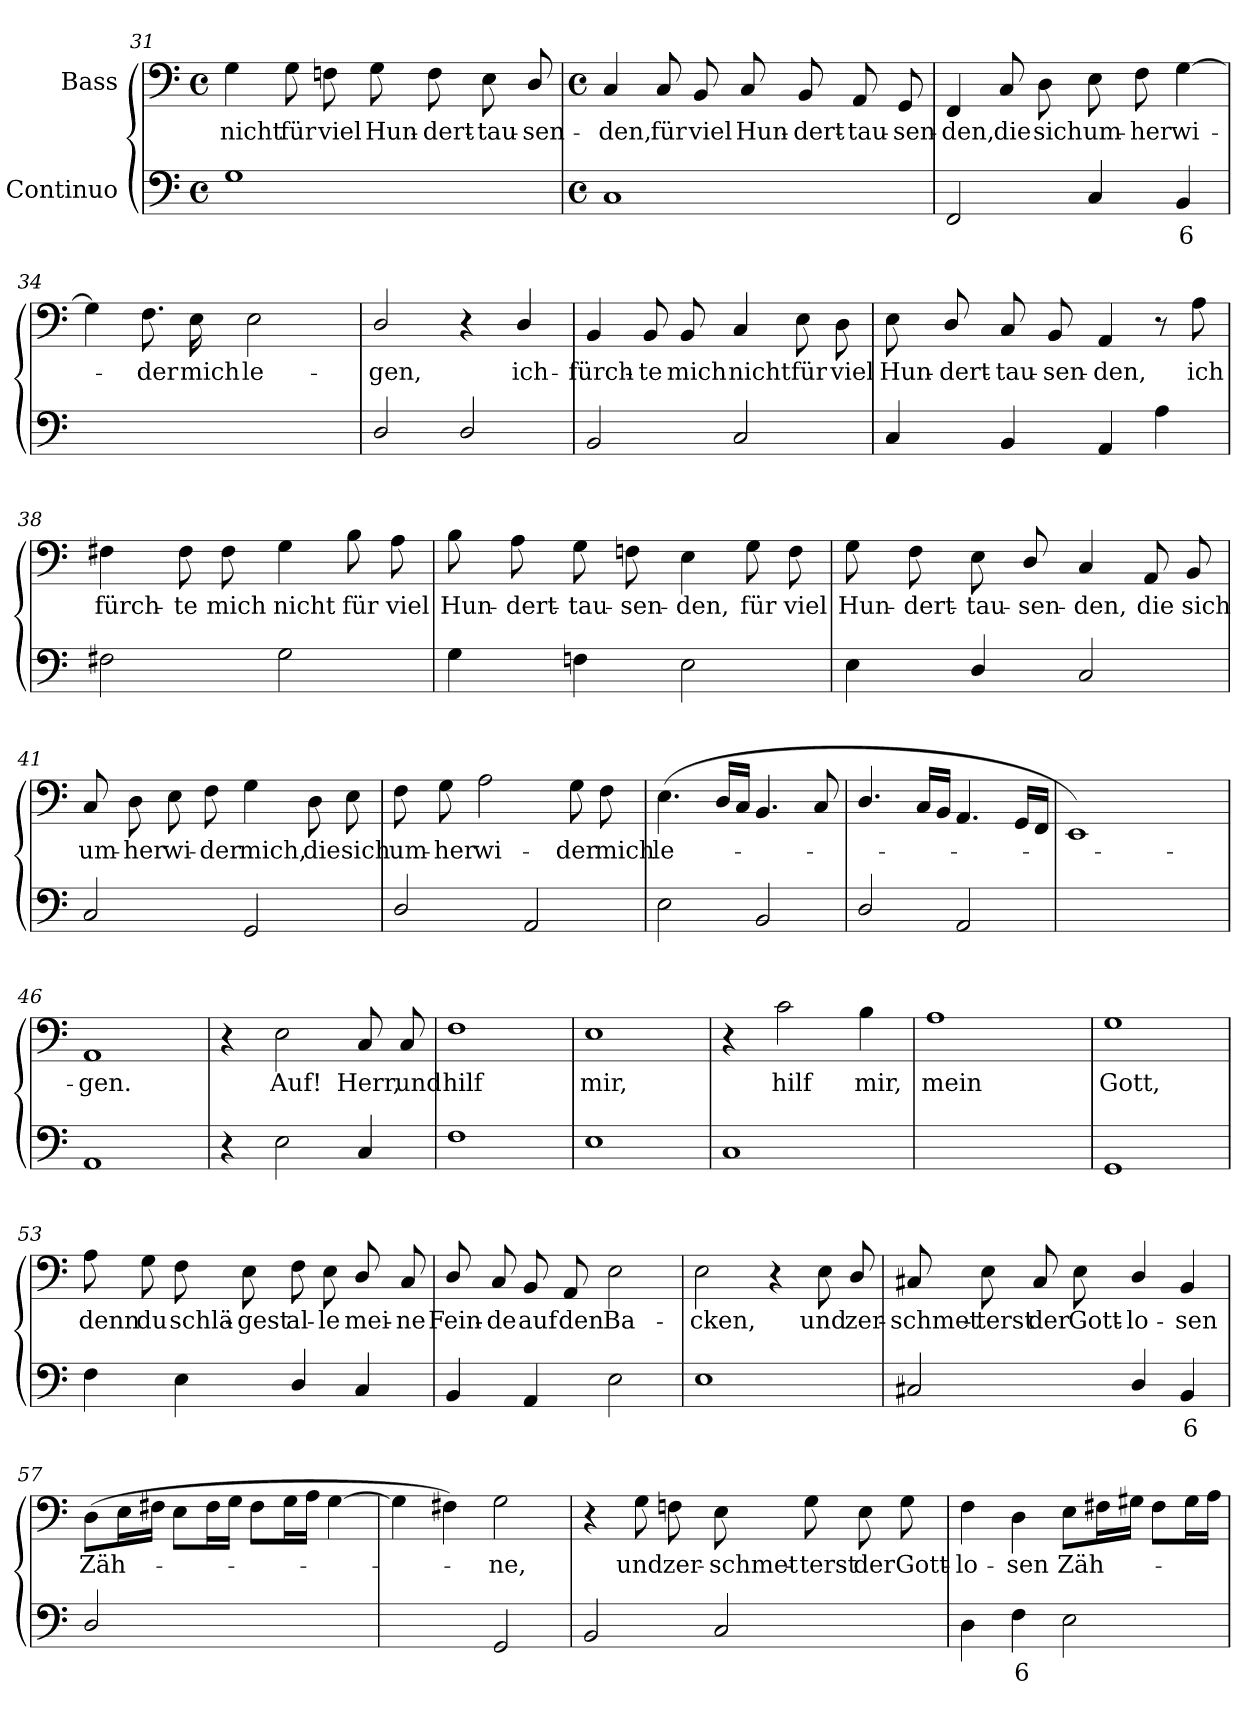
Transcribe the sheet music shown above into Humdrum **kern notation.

**kern	**text	**kern	**text
*part2	*part2	*part1	*part1
*staff2	*staff2	*staff1	*staff1
*I"Continuo	*	*I"Bass	*
*clefF4	*	*clefF4	*
*k[]	*	*k[]	*
*C:	*	*C:	*
*M4/4	*	*M4/4	*
*met(c)	*	*met(c)	*
=31	=31	=31	=31
!	!	!	!LO:LY:b
1G	.	4G	nicht
!	!	!	!LO:LY:b
.	.	8G	für
!	!	!	!LO:LY:b
.	.	8Fn	viel
!	!	!	!LO:LY:b
.	.	8G	Hun-
!	!	!	!LO:LY:b
.	.	8F	-dert-
!	!	!	!LO:LY:b
.	.	8E	-tau-
!	!	!	!LO:LY:b
.	.	8D/	-sen-
!!LO:LB:g=z
=32	=32	=32	=32
*M4/4	*	*M4/4	*
*met(c)	*	*met(c)	*
!	!	!	!LO:LY:b
1C	.	4C	-den,
!	!	!	!LO:LY:b
.	.	8C	für
!	!	!	!LO:LY:b
.	.	8BB	viel
!	!	!	!LO:LY:b
.	.	8C	Hun-
!	!	!	!LO:LY:b
.	.	8BB	-dert-
!	!	!	!LO:LY:b
.	.	8AA	-tau-
!	!	!	!LO:LY:b
.	.	8GG	-sen-
=33	=33	=33	=33
!	!	!	!LO:LY:b
2FF	.	4FF	-den,
!	!	!	!LO:LY:b
.	.	8C	die
!	!	!	!LO:LY:b
.	.	8D	sich
!	!	!	!LO:LY:b
4C	.	8E	um-
!	!	!	!LO:LY:b
.	.	8F	-her
!	!LO:LY:b	!	!LO:LY:b
4BB	6	[4G	wi-
=34	=34	=34	=34
[4AAyy	.	4G]	.
!	!LO:LY:b	!	!LO:LY:b
2AAyy_	4	8.F	der
!	!	!	!LO:LY:b
.	.	16E	mich
!	!	!	!LO:LY:b
.	.	2E	le-
4AAyy]	.	.	.
=35	=35	=35	=35
!	!	!	!LO:LY:b
2D/	.	2D/	-gen,
2D/	.	4r	.
!	!	!	!LO:LY:b
.	.	4D/	ich-
!!LO:LB:g=z
=36	=36	=36	=36
!	!	!	!LO:LY:b
2BB	.	4BB	-fürch-
!	!	!	!LO:LY:b
.	.	8BB	-te
!	!	!	!LO:LY:b
.	.	8BB	mich
!	!	!	!LO:LY:b
2C	.	4C	nicht
!	!	!	!LO:LY:b
.	.	8E	für
!	!	!	!LO:LY:b
.	.	8D	viel
=37	=37	=37	=37
!	!	!	!LO:LY:b
4C	.	8E	Hun-
!	!	!	!LO:LY:b
.	.	8D/	-dert-
!	!	!	!LO:LY:b
4BB	.	8C	-tau-
!	!	!	!LO:LY:b
.	.	8BB	-sen-
!	!	!	!LO:LY:b
4AA	.	4AA	-den,
4A	.	8r	.
!	!	!	!LO:LY:b
.	.	8A	ich
=38	=38	=38	=38
!	!	!	!LO:LY:b
2F#X	.	4F#X	fürch-
!	!	!	!LO:LY:b
.	.	8F#	-te
!	!	!	!LO:LY:b
.	.	8F#	mich
!	!	!	!LO:LY:b
2G	.	4G	nicht
!	!	!	!LO:LY:b
.	.	8B	für
!	!	!	!LO:LY:b
.	.	8A	viel
!!LO:LB:g=z
=39	=39	=39	=39
!	!	!	!LO:LY:b
4G	.	8B	Hun-
!	!	!	!LO:LY:b
.	.	8A	-dert-
!	!	!	!LO:LY:b
4Fn	.	8G	-tau-
!	!	!	!LO:LY:b
.	.	8Fn	-sen-
!	!	!	!LO:LY:b
2E	.	4E	-den,
!	!	!	!LO:LY:b
.	.	8G	für
!	!	!	!LO:LY:b
.	.	8F	viel
=40	=40	=40	=40
!	!	!	!LO:LY:b
4E	.	8G	Hun-
!	!	!	!LO:LY:b
.	.	8F	-dert-
!	!	!	!LO:LY:b
4D/	.	8E	-tau-
!	!	!	!LO:LY:b
.	.	8D/	-sen-
!	!	!	!LO:LY:b
2C	.	4C	-den,
!	!	!	!LO:LY:b
.	.	8AA	die
!	!	!	!LO:LY:b
.	.	8BB	sich
=41	=41	=41	=41
!	!	!	!LO:LY:b
2C	.	8C	um-
!	!	!	!LO:LY:b
.	.	8D	-her
!	!	!	!LO:LY:b
.	.	8E	wi-
!	!	!	!LO:LY:b
.	.	8F	-der
!	!	!	!LO:LY:b
2GG	.	4G	mich,
!	!	!	!LO:LY:b
.	.	8D	die
!	!	!	!LO:LY:b
.	.	8E	sich
!!LO:LB:g=z
=42	=42	=42	=42
!	!	!	!LO:LY:b
2D/	.	8F	um-
!	!	!	!LO:LY:b
.	.	8G	-her
!	!	!	!LO:LY:b
.	.	2A	wi-
2AA	.	.	.
!	!	!	!LO:LY:b
.	.	8G	-der
!	!	!	!LO:LY:b
.	.	8F	mich
=43	=43	=43	=43
!	!	!	!LO:LY:b
2E	.	(<4.E	le-
.	.	16DLL	.
.	.	16CJJ	.
2BB	.	4.BB	.
.	.	8C	.
=44	=44	=44	=44
2D/	.	4.D/	.
.	.	16CLL	.
.	.	16BBJJ	.
2AA	.	4.AA	.
.	.	16GGLL	.
.	.	16FFJJ	.
=45	=45	=45	=45
[4EEyy	.	1EE)	.
!	!LO:LY:b	!	!
2EEyy_	4	.	.
4EEyy]	.	.	.
=46	=46	=46	=46
!	!	!	!LO:LY:b
1AA	.	1AA	gen.
=47	=47	=47	=47
4r	.	4r	.
!	!	!	!LO:LY:b
2E	.	2E	Auf!
!	!	!	!LO:LY:b
4C	.	8C	Herr,
!	!	!	!LO:LY:b
.	.	8C	und
=48	=48	=48	=48
!	!	!	!LO:LY:b
1F	.	1F	hilf
=49	=49	=49	=49
!	!	!	!LO:LY:b
1E	.	1E	mir,
=50	=50	=50	=50
1C	.	4r	.
!	!	!	!LO:LY:b
.	.	2c	hilf
!	!	!	!LO:LY:b
.	.	4B	mir,
=51	=51	=51	=51
!	!LO:LY:b	!	!LO:LY:b
[2Dyy	4	1A	mein
2Dyy]	.	.	.
!!LO:LB:g=z
=52	=52	=52	=52
!	!	!	!LO:LY:b
1GG	.	1G	Gott,
=53	=53	=53	=53
!	!	!	!LO:LY:b
4F	.	8A	denn
!	!	!	!LO:LY:b
.	.	8G	du
!	!	!	!LO:LY:b
4E	.	8F	schlä-
!	!	!	!LO:LY:b
.	.	8E	-gest
!	!	!	!LO:LY:b
4D/	.	8F	al-
!	!	!	!LO:LY:b
.	.	8E	-le
!	!	!	!LO:LY:b
4C	.	8D/	mei-
!	!	!	!LO:LY:b
.	.	8C	-ne
=54	=54	=54	=54
!	!	!	!LO:LY:b
4BB	.	8D/	Fein-
!	!	!	!LO:LY:b
.	.	8C	-de
!	!	!	!LO:LY:b
4AA	.	8BB	auf
!	!	!	!LO:LY:b
.	.	8AA	den
!	!	!	!LO:LY:b
2E	.	2E	Ba-
=55	=55	=55	=55
!	!	!	!LO:LY:b
1E	.	2E	-cken,
.	.	4r	.
!	!	!	!LO:LY:b
.	.	8E	und
!	!	!	!LO:LY:b
.	.	8D/	zer-
=56	=56	=56	=56
!	!	!	!LO:LY:b
2C#X	.	8C#X	-schmet-
!	!	!	!LO:LY:b
.	.	8E	-terst
!	!	!	!LO:LY:b
.	.	8C#	der
!	!	!	!LO:LY:b
.	.	8E	Gott-
!	!	!	!LO:LY:b
4D/	.	4D/	-lo-
!	!LO:LY:b	!	!LO:LY:b
4BB	6	4BB	-sen
!!LO:LB:g=z
=57	=57	=57	=57
!	!	!	!LO:LY:b
2D/	.	(>8DL	Zäh-
.	.	16EL	.
.	.	16F#XJJ	.
.	.	8EL	.
.	.	16F#L	.
.	.	16GJJ	.
(<[4D/yy	.	8F#L	.
.	.	16GL	.
.	.	16AJJ	.
4D/yy_	.	[4G	.
=58	=58	=58	=58
4D/yy_)	.	4G]	.
4D/yy]	.	4F#X)	.
!	!	!	!LO:LY:b
2GG	.	2G	ne,
=59	=59	=59	=59
2BB	.	4r	.
!	!	!	!LO:LY:b
.	.	8G	und
!	!	!	!LO:LY:b
.	.	8Fn	zer-
!	!	!	!LO:LY:b
2C	.	8E	-schmet-
!	!	!	!LO:LY:b
.	.	8G	-terst
!	!	!	!LO:LY:b
.	.	8E	der
!	!	!	!LO:LY:b
.	.	8G	Gott-
=60	=60	=60	=60
!	!	!	!LO:LY:b
4D	.	4F	-lo-
!	!LO:LY:b	!	!LO:LY:b
4F	6	4D	-sen
!	!	!	!LO:LY:b
2E	.	8EL	Zäh-
.	.	16F#XL	.
.	.	16G#XJJ	.
.	.	8F#L	.
.	.	16G#L	.
.	.	16AJJ	.
=	=	=	=
*-	*-	*-	*-
